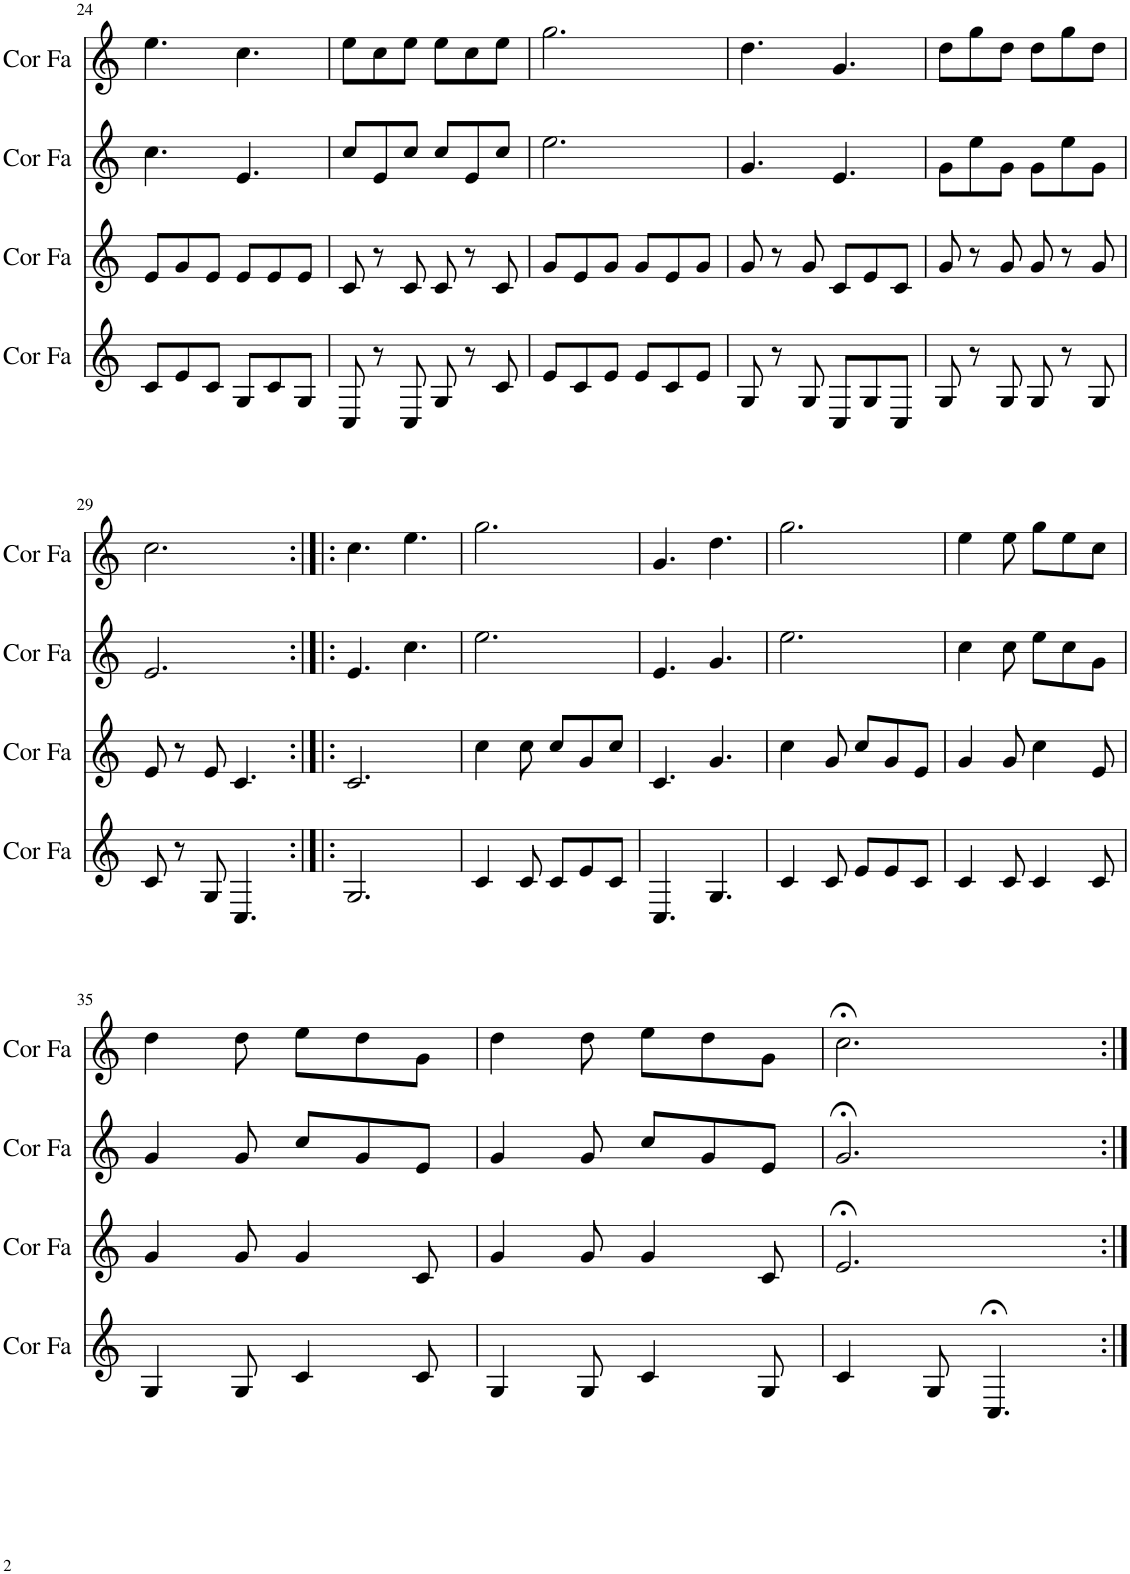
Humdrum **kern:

**kern	**kern	**kern	**kern
*part4	*part3	*part2	*part1
*staff4	*staff3	*staff2	*staff1
*I"Cor en Fa	*I"Cor en Fa	*I"Cor en Fa	*I"Cor en Fa
*I'Cor Fa	*I'Cor Fa	*I'Cor Fa	*I'Cor Fa
!!LO:PB:g=z
*clefG2	*clefG2	*clefG2	*clefG2
*Trd4c7	*Trd4c7	*Trd4c7	*Trd4c7
*k[]	*k[]	*k[]	*k[]
*M6/8	*M6/8	*M6/8	*M6/8
=24	=24	=24	=24
8c/L	8e/L	4.cc\	4.ee\
8e/	8g/	.	.
8c/J	8e/J	.	.
8G/L	8e/L	4.e/	4.cc\
8c/	8e/	.	.
8G/J	8e/J	.	.
=25	=25	=25	=25
8C/	8c/	8cc/L	8ee\L
8r	8r	8e/	8cc\
8C/	8c/	8cc/J	8ee\J
8G/	8c/	8cc/L	8ee\L
8r	8r	8e/	8cc\
8c/	8c/	8cc/J	8ee\J
=26	=26	=26	=26
8e/L	8g/L	2.ee\	2.gg\
8c/	8e/	.	.
8e/J	8g/J	.	.
8e/L	8g/L	.	.
8c/	8e/	.	.
8e/J	8g/J	.	.
=27	=27	=27	=27
8G/	8g/	4.g/	4.dd\
8r	8r	.	.
8G/	8g/	.	.
8C/L	8c/L	4.e/	4.g/
8G/	8e/	.	.
8C/J	8c/J	.	.
=28	=28	=28	=28
8G/	8g/	8g\L	8dd\L
8r	8r	8ee\	8gg\
8G/	8g/	8g\J	8dd\J
8G/	8g/	8g\L	8dd\L
8r	8r	8ee\	8gg\
8G/	8g/	8g\J	8dd\J
!!LO:LB:g=z
=29	=29	=29	=29
8c/	8e/	2.e/	2.cc\
8r	8r	.	.
8G/	8e/	.	.
4.C/	4.c/	.	.
=30:|!|:	=30:|!|:	=30:|!|:	=30:|!|:
2.G/	2.c/	4.e/	4.cc\
.	.	4.cc\	4.ee\
=31	=31	=31	=31
4c/	4cc\	2.ee\	2.gg\
8c/	8cc\	.	.
8c/L	8cc/L	.	.
8e/	8g/	.	.
8c/J	8cc/J	.	.
=32	=32	=32	=32
4.C/	4.c/	4.e/	4.g/
4.G/	4.g/	4.g/	4.dd\
=33	=33	=33	=33
4c/	4cc\	2.ee\	2.gg\
8c/	8g/	.	.
8e/L	8cc/L	.	.
8e/	8g/	.	.
8c/J	8e/J	.	.
=34	=34	=34	=34
4c/	4g/	4cc\	4ee\
8c/	8g/	8cc\	8ee\
4c/	4cc\	8ee\L	8gg\L
.	.	8cc\	8ee\
8c/	8e/	8g\J	8cc\J
!!LO:LB:g=z
=35	=35	=35	=35
4G/	4g/	4g/	4dd\
8G/	8g/	8g/	8dd\
4c/	4g/	8cc/L	8ee\L
.	.	8g/	8dd\
8c/	8c/	8e/J	8g\J
=36	=36	=36	=36
4G/	4g/	4g/	4dd\
8G/	8g/	8g/	8dd\
4c/	4g/	8cc/L	8ee\L
.	.	8g/	8dd\
8G/	8c/	8e/J	8g\J
=37	=37	=37	=37
4c/	2.e;</	2.g;</	2.cc;<\
8G/	.	.	.
4.C;</	.	.	.
=:|!	=:|!	=:|!	=:|!
*-	*-	*-	*-
